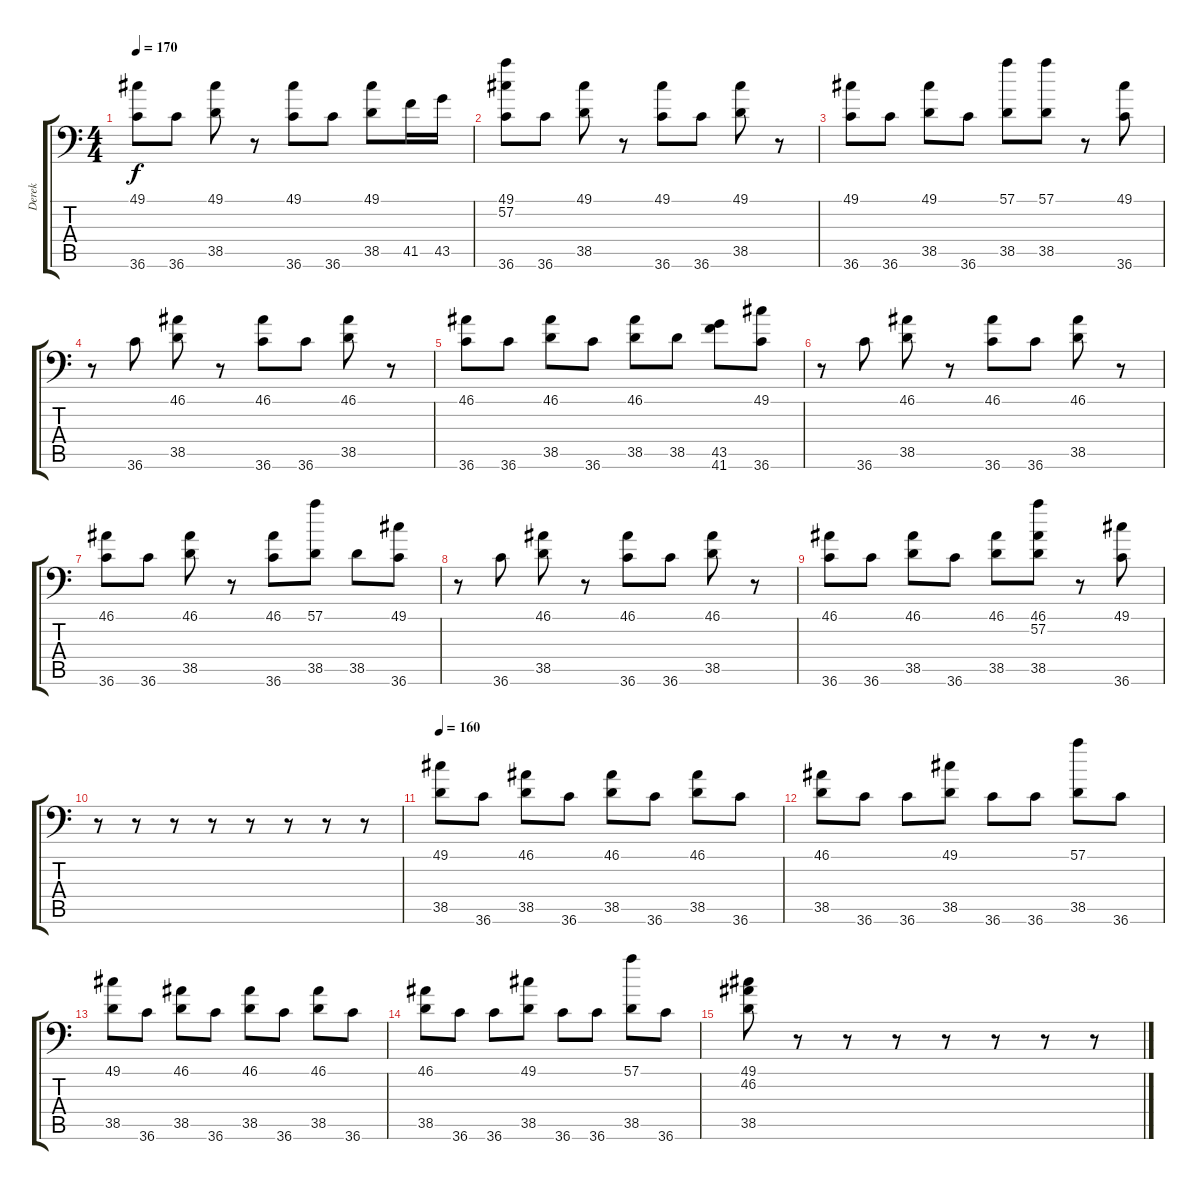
\track ("Derek" "Derek") {instrument acousticgrandpiano}
\staff {score tabs}
\tuning (C-1 C-1 C-1 C-1 C-1 C-1) {hide}
\ts (4 4)
\tempo 170
\clef f4
\ks c
(49.1 36.6).8{dy f} 36.6.8 (49.1 38.5).8 r.8 (49.1 36.6).8 36.6.8 (49.1 38.5).8 41.5.16 43.5.16 |
(49.1 57.2 36.6).8 36.6.8 (49.1 38.5).8 r.8 (49.1 36.6).8 36.6.8 (49.1 38.5).8 r.8 |
(49.1 36.6).8 36.6.8 (49.1 38.5).8 36.6.8 (57.1 38.5).8 (57.1 38.5).8 r.8 (49.1 36.6).8 |
r.8 36.6.8 (46.1 38.5).8 r.8 (46.1 36.6).8 36.6.8 (46.1 38.5).8 r.8 |
(46.1 36.6).8 36.6.8 (46.1 38.5).8 36.6.8 (46.1 38.5).8 38.5.8 (43.5 41.6).8 (49.1 36.6).8 |
r.8 36.6.8 (46.1 38.5).8 r.8 (46.1 36.6).8 36.6.8 (46.1 38.5).8 r.8 |
(46.1 36.6).8 36.6.8 (46.1 38.5).8 r.8 (46.1 36.6).8 (57.1 38.5).8 38.5.8 (49.1 36.6).8 |
r.8 36.6.8 (46.1 38.5).8 r.8 (46.1 36.6).8 36.6.8 (46.1 38.5).8 r.8 |
(46.1 36.6).8 36.6.8 (46.1 38.5).8 36.6.8 (46.1 38.5).8 (46.1 57.2 38.5).8 r.8 (49.1 36.6).8 |
r.8 r.8 r.8 r.8 r.8 r.8 r.8 r.8 |
\tempo 160
(49.1 38.5).8 36.6.8 (46.1 38.5).8 36.6.8 (46.1 38.5).8 36.6.8 (46.1 38.5).8 36.6.8 |
(46.1 38.5).8 36.6.8 36.6.8 (49.1 38.5).8 36.6.8 36.6.8 (57.1 38.5).8 36.6.8 |
(49.1 38.5).8 36.6.8 (46.1 38.5).8 36.6.8 (46.1 38.5).8 36.6.8 (46.1 38.5).8 36.6.8 |
(46.1 38.5).8 36.6.8 36.6.8 (49.1 38.5).8 36.6.8 36.6.8 (57.1 38.5).8 36.6.8 |
(49.1 46.2 38.5).8 r.8 r.8 r.8 r.8 r.8 r.8 r.8
